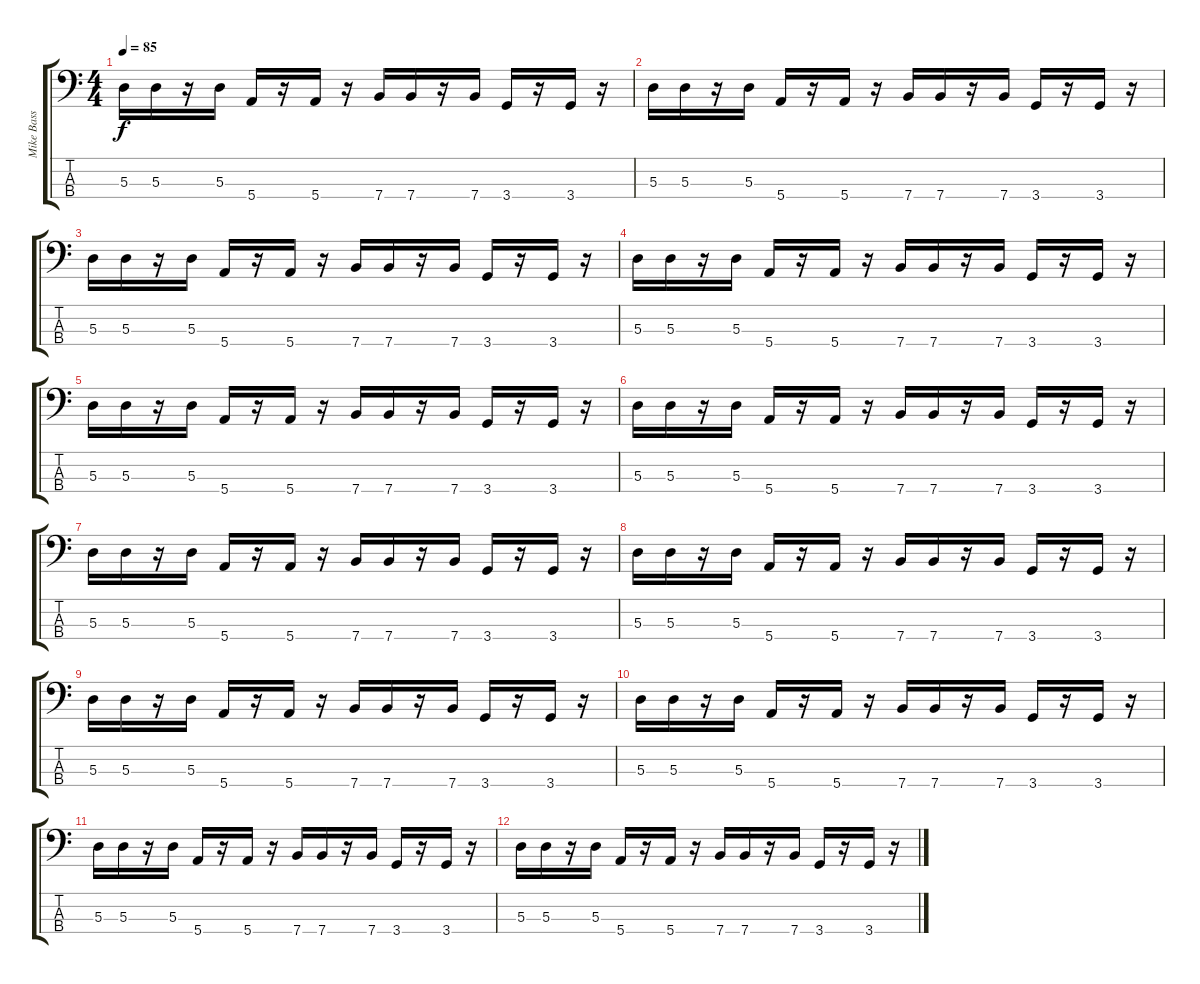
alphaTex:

\track ("Mike Bass" "Mike Bass") {instrument electricbasspick}
\staff {score tabs}
\tuning (G2 D2 A1 E1) {hide}
\ts (4 4)
\tempo 85
\clef f4
\ks c
5.3.16{dy f} 5.3.16 r.16 5.3.16 5.4.16 r.16 5.4.16 r.16 7.4.16 7.4.16 r.16 7.4.16 3.4.16 r.16 3.4.16 r.16 |
5.3.16 5.3.16 r.16 5.3.16 5.4.16 r.16 5.4.16 r.16 7.4.16 7.4.16 r.16 7.4.16 3.4.16 r.16 3.4.16 r.16 |
5.3.16 5.3.16 r.16 5.3.16 5.4.16 r.16 5.4.16 r.16 7.4.16 7.4.16 r.16 7.4.16 3.4.16 r.16 3.4.16 r.16 |
5.3.16 5.3.16 r.16 5.3.16 5.4.16 r.16 5.4.16 r.16 7.4.16 7.4.16 r.16 7.4.16 3.4.16 r.16 3.4.16 r.16 |
5.3.16 5.3.16 r.16 5.3.16 5.4.16 r.16 5.4.16 r.16 7.4.16 7.4.16 r.16 7.4.16 3.4.16 r.16 3.4.16 r.16 |
5.3.16 5.3.16 r.16 5.3.16 5.4.16 r.16 5.4.16 r.16 7.4.16 7.4.16 r.16 7.4.16 3.4.16 r.16 3.4.16 r.16 |
5.3.16 5.3.16 r.16 5.3.16 5.4.16 r.16 5.4.16 r.16 7.4.16 7.4.16 r.16 7.4.16 3.4.16 r.16 3.4.16 r.16 |
5.3.16 5.3.16 r.16 5.3.16 5.4.16 r.16 5.4.16 r.16 7.4.16 7.4.16 r.16 7.4.16 3.4.16 r.16 3.4.16 r.16 |
5.3.16 5.3.16 r.16 5.3.16 5.4.16 r.16 5.4.16 r.16 7.4.16 7.4.16 r.16 7.4.16 3.4.16 r.16 3.4.16 r.16 |
5.3.16 5.3.16 r.16 5.3.16 5.4.16 r.16 5.4.16 r.16 7.4.16 7.4.16 r.16 7.4.16 3.4.16 r.16 3.4.16 r.16 |
5.3.16 5.3.16 r.16 5.3.16 5.4.16 r.16 5.4.16 r.16 7.4.16 7.4.16 r.16 7.4.16 3.4.16 r.16 3.4.16 r.16 |
5.3.16 5.3.16 r.16 5.3.16 5.4.16 r.16 5.4.16 r.16 7.4.16 7.4.16 r.16 7.4.16 3.4.16 r.16 3.4.16 r.16
